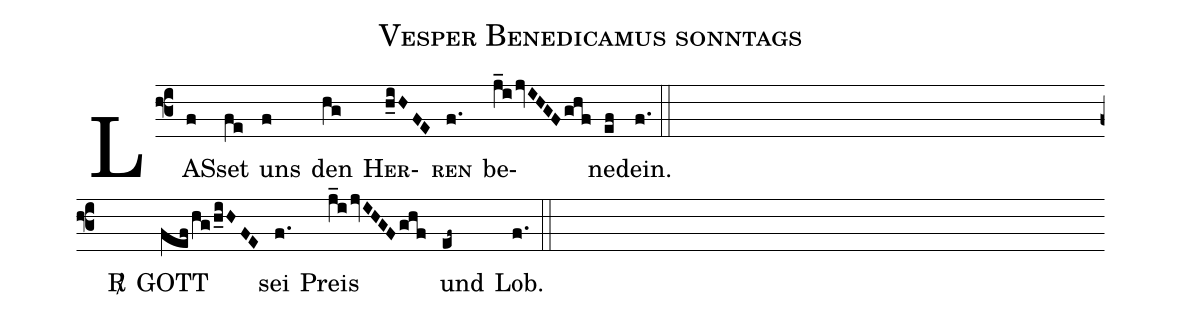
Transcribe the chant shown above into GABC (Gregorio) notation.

name: Vesper Benedicamus sonntags;
%%
(f3) LAS(f)set(fe) uns(f) den(hg) <sc>Her</sc>(h_iHFE)<sc>ren</sc>(f.) be(j_i/jvIHGF/ghf)ne(ef)dein.(f.) (::Z) <sp>R/</sp>() GOTT(fef/hg/h_iHFE) sei(f.) Preis(j_i/jvIHGF/ghf) und(ef~) Lob.(f.) (::)
